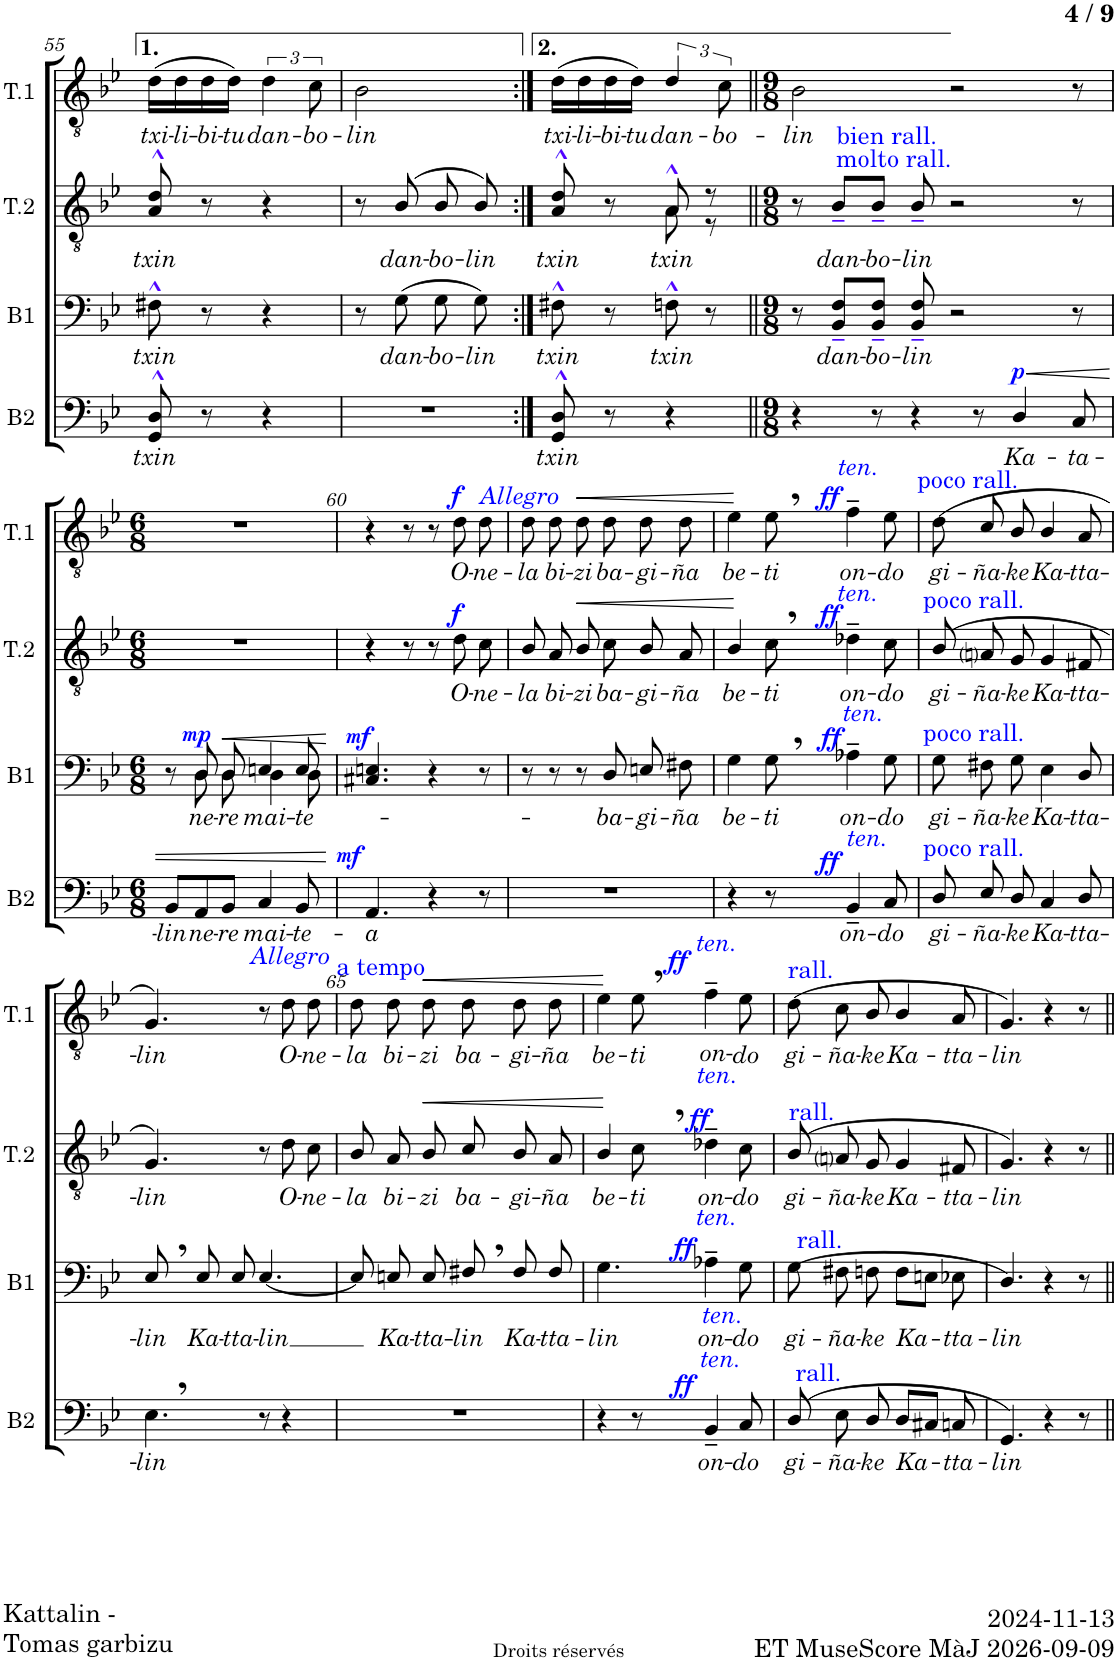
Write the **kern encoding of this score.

**kern	**text	**dynam	**kern	**text	**dynam	**kern	**text	**dynam	**kern	**text	**dynam
*part4	*part4	*part4	*part3	*part3	*part3	*part2	*part2	*part2	*part1	*part1	*part1
*staff4	*staff4	*staff4	*staff3	*staff3	*staff3	*staff2	*staff2	*staff2	*staff1	*staff1	*staff1
*I"Basse	*	*	*I"Baryton	*	*	*I"Ténor 2	*	*	*I"Ténor 1	*	*
*I'B2	*	*	*I'B1	*	*	*I'T.2	*	*	*I'T.1	*	*
!!LO:PB:g=z
*clefF4	*	*	*clefF4	*	*	*clefGv2	*	*	*clefGv2	*	*
*k[b-e-]	*	*	*k[b-e-]	*	*	*k[b-e-]	*	*	*k[b-e-]	*	*
*M2/4	*	*	*M2/4	*	*	*M2/4	*	*	*M2/4	*	*
=55	=55	=55	=55	=55	=55	=55	=55	=55	=55	=55	=55
!	!LO:LY:b	!	!	!LO:LY:b	!	!	!LO:LY:b	!	!	!LO:LY:b	!
8GG/^^ 8D/^^	txin	.	8F#X^^\	txin	.	8A/^^ 8d/^^	txin	.	(16d\LL	txi-	.
!	!	!	!	!	!	!	!	!	!	!LO:LY:b	!
.	.	.	.	.	.	.	.	.	16d\	-li-	.
!	!	!	!	!	!	!	!	!	!	!LO:LY:b	!
8r	.	.	8r	.	.	8r	.	.	16d\	-bi-	.
!	!	!	!	!	!	!	!	!	!	!LO:LY:b	!
.	.	.	.	.	.	.	.	.	16d\JJ)	-tu	.
!	!	!	!	!	!	!	!	!	!	!LO:LY:b	!
4r	.	.	4r	.	.	4r	.	.	6d\	dan-	.
!	!	!	!	!	!	!	!	!	!	!LO:LY:b	!
.	.	.	.	.	.	.	.	.	12c\	-bo-	.
=56	=56	=56	=56	=56	=56	=56	=56	=56	=56	=56	=56
!	!	!	!	!	!	!	!	!	!	!LO:LY:b	!
2r	.	.	8r	.	.	8r	.	.	2B-\	-lin	.
!	!	!	!	!LO:LY:b	!	!	!LO:LY:b	!	!	!	!
.	.	.	(8G\	dan-	.	(>8B-/	dan-	.	.	.	.
!	!	!	!	!LO:LY:b	!	!	!LO:LY:b	!	!	!	!
.	.	.	8G\	-bo-	.	8B-/	-bo-	.	.	.	.
!	!	!	!	!LO:LY:b	!	!	!LO:LY:b	!	!	!	!
.	.	.	8G\)	-lin	.	8B-/)	-lin	.	.	.	.
=57:|!	=57:|!	=57:|!	=57:|!	=57:|!	=57:|!	=57:|!	=57:|!	=57:|!	=57:|!	=57:|!	=57:|!
!	!LO:LY:b	!	!	!LO:LY:b	!	!	!LO:LY:b	!	!	!LO:LY:b	!
*	*	*	*	*	*	*^	*	*	*	*	*
8GG/^^ 8D/^^	txin	.	8F#X^^\	txin	.	8A/^^ 8d/^^	4ryy	txin	.	(16d\LL	txi-	.
!	!	!	!	!	!	!	!	!	!	!	!LO:LY:b	!
.	.	.	.	.	.	.	.	.	.	16d\	-li-	.
!	!	!	!	!	!	!	!	!	!	!	!LO:LY:b	!
8r	.	.	8r	.	.	8r	.	.	.	16d\	-bi-	.
!	!	!	!	!	!	!	!	!	!	!	!LO:LY:b	!
.	.	.	.	.	.	.	.	.	.	16d\JJ)	-tu	.
!	!	!	!	!LO:LY:b	!	!	!	!LO:LY:b	!	!	!LO:LY:b	!
4r	.	.	8Fn^^\	txin	.	8A^^\	8A/	txin	.	6d/	dan-	.
.	.	.	8r	.	.	8r	8r	.	.	.	.	.
!	!	!	!	!	!	!	!	!	!	!	!LO:LY:b	!
.	.	.	.	.	.	.	.	.	.	12c\	-bo-	.
*	*	*	*	*	*	*v	*v	*	*	*	*	*
=58||	=58||	=58||	=58||	=58||	=58||	=58||	=58||	=58||	=58||	=58||	=58||
*M9/8	*	*	*M9/8	*	*	*M9/8	*	*	*M9/8	*	*
!	!	!	!	!	!	!	!	!	!	!LO:LY:b	!
4r	.	.	8r	.	.	8r	.	.	2B-\	-lin	.
!	!	!	!	!	!	!LO:TX:a:color=#0000FF:t=molto rall.	!	!	!	!	!
!	!	!	!	!	!	!LO:TX:a:color=#0000FF:t=bien rall.	!	!	!	!	!
!	!	!	!	!LO:LY:b	!	!	!LO:LY:b	!	!	!	!
.	.	.	8BB-/~ 8F/~L	dan-	.	8B-~/L	dan-	.	.	.	.
!	!	!	!	!LO:LY:b	!	!	!LO:LY:b	!	!	!	!
8r	.	.	8BB-/~ 8F/~J	-bo-	.	8B-~/J	-bo-	.	.	.	.
!	!	!	!	!LO:LY:b	!	!	!LO:LY:b	!	!	!	!
4r	.	.	8BB-/~ 8F/~	-lin	.	8B-~/	-lin	.	.	.	.
.	.	.	2r	.	.	2r	.	.	2r	.	.
8r	.	.	.	.	.	.	.	.	.	.	.
!	!LO:LY:b	!LO:HP:b	!	!	!	!	!	!	!	!	!
!	!	!LO:DY:n=1:a	!	!	!	!	!	!	!	!	!
4D/	Ka-	< p	.	.	.	.	.	.	.	.	.
!	!LO:LY:b	!	!	!	!	!	!	!	!	!	!
8C/	-ta-	.	8r	.	.	8r	.	.	8r	.	.
!!LO:LB:g=z
=59	=59	=59	=59	=59	=59	=59	=59	=59	=59	=59	=59
*M6/8	*	*	*M6/8	*	*	*M6/8	*	*	*M6/8	*	*
!	!LO:LY:b	!	!	!	!	!	!	!	!	!	!
*	*	*	*^	*	*	*	*	*	*	*	*
8BB-/L	-lin	.	8r	8ryy	.	.	2.r	.	.	2.r	.	.
!	!LO:LY:b	!	!	!	!LO:LY:b	!LO:DY:a	!	!	!	!	!	!
8AA/	ne-	.	8D\	8D/	ne-	mp	.	.	.	.	.	.
!	!LO:LY:b	!	!	!	!LO:LY:b	!LO:HP:b	!	!	!	!	!	!
8BB-/J	-re	.	8D\	8D/	-re	<	.	.	.	.	.	.
!	!LO:LY:b	!	!	!	!LO:LY:b	!	!	!	!	!	!	!
4C/	mai-	.	4En/	4D\	mai-	.	.	.	.	.	.	.
!	!LO:LY:b	!	!	!	!LO:LY:b	!	!	!	!	!	!	!
8BB-/	-te-	.	8E/	8D\	-te-	.	.	.	.	.	.	.
*	*	*	*v	*v	*	*	*	*	*	*	*	*
.	.	[	.	.	[	.	.	.	.	.	.
=60	=60	=60	=60	=60	=60	=60	=60	=60	=60	=60	=60
!	!LO:LY:b	!LO:DY:a	!	!	!LO:DY:a	!	!	!	!	!	!
4.AA/	-a	mf	4.C#X/ 4.En/	.	mf	4r	.	.	4r	.	.
.	.	.	.	.	.	8r	.	.	8r	.	.
4r	.	.	4r	.	.	8r	.	.	8r	.	.
!	!	!	!	!	!	!	!	!	!LO:TX:a:i:color=#0000FF:t=Allegro	!	!
!	!	!	!	!	!	!	!LO:LY:b	!LO:DY:a	!	!LO:LY:b	!LO:DY:a
.	.	.	.	.	.	8d\	O-	f	8d\	O-	f
!	!	!	!	!	!	!	!LO:LY:b	!	!	!LO:LY:b	!
8r	.	.	8r	.	.	8c\	-ne-	.	8d\	-ne-	.
=61	=61	=61	=61	=61	=61	=61	=61	=61	=61	=61	=61
!	!	!	!	!	!	!	!LO:LY:b	!	!	!LO:LY:b	!
2.r	.	.	8r	.	.	8B-/	-la	.	8d\	-la	.
!	!	!	!	!	!	!	!LO:LY:b	!	!	!LO:LY:b	!
.	.	.	8r	.	.	8A/	bi-	.	8d\	bi-	.
!	!	!	!	!	!	!	!LO:LY:b	!LO:HP:b	!	!LO:LY:b	!LO:HP:b
.	.	.	8r	.	.	8B-/	-zi	<	8d\	-zi	<
!	!	!	!	!LO:LY:b	!	!	!LO:LY:b	!	!	!LO:LY:b	!
.	.	.	8D/	ba-	.	8c\	ba-	.	8d\	ba-	.
!	!	!	!	!LO:LY:b	!	!	!LO:LY:b	!	!	!LO:LY:b	!
.	.	.	8En/	-gi-	.	8B-/	-gi-	.	8d\	-gi-	.
!	!	!	!	!LO:LY:b	!	!	!LO:LY:b	!	!	!LO:LY:b	!
.	.	.	8F#X\	-ña	.	8A/	-ña	.	8d\	-ña	.
.	.	.	.	.	.	.	.	[	.	.	[
=62	=62	=62	=62	=62	=62	=62	=62	=62	=62	=62	=62
!	!	!	!	!LO:LY:b	!	!	!LO:LY:b	!	!	!LO:LY:b	!
4r	.	.	4G\	be-	.	4B-/	be-	.	4e-\	be-	.
!	!	!	!	!LO:LY:b	!	!	!LO:LY:b	!	!	!LO:LY:b	!
8r	.	.	8G,\	-ti	.	8c,\	-ti	.	8e-,\	-ti	.
!	!	!	!	!	!	!	!	!	!LO:TX:a:i:color=#0000FF:t=ten.	!	!
!	!	!	!	!	!	!LO:TX:a:i:color=#0000FF:t=ten.	!	!	!	!	!
!	!	!	!LO:TX:a:i:color=#0000FF:t=ten.	!	!	!	!	!	!	!	!
!LO:TX:a:i:color=#0000FF:t=ten.	!	!	!	!	!	!	!	!	!	!	!
!	!LO:LY:b	!LO:DY:a	!	!LO:LY:b	!LO:DY:a	!	!LO:LY:b	!LO:DY:a	!	!LO:LY:b	!LO:DY:a
4BB-;<~/	on-	ff	4A-X;<~\	on-	ff	4d-X;<~\	on-	ff	4f;<~\	on-	ff
!	!LO:LY:b	!	!	!LO:LY:b	!	!	!LO:LY:b	!	!	!LO:LY:b	!
8C/	-do	.	8G\	-do	.	8c\	-do	.	8e-\	-do	.
=63	=63	=63	=63	=63	=63	=63	=63	=63	=63	=63	=63
!	!	!	!	!	!	!	!	!	!LO:TX:a:color=#0000FF:t=poco rall.	!	!
!	!	!	!	!	!	!LO:TX:a:color=#0000FF:t=poco rall.	!	!	!	!	!
!	!	!	!LO:TX:a:color=#0000FF:t=poco rall.	!	!	!	!	!	!	!	!
!LO:TX:a:color=#0000FF:t=poco rall.	!	!	!	!	!	!	!	!	!	!	!
!	!LO:LY:b	!	!	!LO:LY:b	!	!	!LO:LY:b	!	!	!LO:LY:b	!
8D/	gi-	.	8G\	gi-	.	(>8B-/	gi-	.	(8d\	gi-	.
!	!LO:LY:b	!	!	!LO:LY:b	!	!	!LO:LY:b	!	!	!LO:LY:b	!
8E-/	-ña-	.	8F#X\	-ña-	.	8Ani/	-ña-	.	8c/	-ña-	.
!	!LO:LY:b	!	!	!LO:LY:b	!	!	!LO:LY:b	!	!	!LO:LY:b	!
8D/	-ke	.	8G\	-ke	.	8G/	-ke	.	8B-/	-ke	.
!	!LO:LY:b	!	!	!LO:LY:b	!	!	!LO:LY:b	!	!	!LO:LY:b	!
4C/	Ka-	.	4E-\	Ka-	.	4G/	Ka-	.	4B-/	Ka-	.
!	!LO:LY:b	!	!	!LO:LY:b	!	!	!LO:LY:b	!	!	!LO:LY:b	!
8D/	-tta-	.	8D/	-tta-	.	8F#X/	-tta-	.	8A/	-tta-	.
!!LO:LB:g=z
=64	=64	=64	=64	=64	=64	=64	=64	=64	=64	=64	=64
!	!LO:LY:b	!	!	!LO:LY:b	!	!	!LO:LY:b	!	!	!LO:LY:b	!
4.E-\	-lin	.	8E-,/	-lin	.	4.G/)	-lin	.	4.G/)	-lin	.
!	!	!	!	!LO:LY:b	!	!	!	!	!	!	!
.	.	.	8E-/	Ka-	.	.	.	.	.	.	.
!	!	!	!	!LO:LY:b	!	!	!	!	!	!	!
.	.	.	8E-/	-tta-	.	.	.	.	.	.	.
!	!	!	!	!LO:LY:b	!	!	!	!	!	!	!
8r	.	.	[4.E-/	-lin	.	8r	.	.	8r	.	.
!	!	!	!	!	!	!	!	!	!LO:TX:a:color=#0000FF:t=a tempo	!	!
!	!	!	!	!	!	!	!LO:LY:b	!	!	!LO:LY:b	!
4r	.	.	.	.	.	8d\	O-	.	8d\	O-	.
!	!	!	!	!	!	!	!	!	!LO:TX:a:i:color=#0000FF:t=Allegro	!	!
!	!	!	!	!	!	!	!LO:LY:b	!	!	!LO:LY:b	!
.	.	.	.	.	.	8c\	-ne-	.	8d\	-ne-	.
=65	=65	=65	=65	=65	=65	=65	=65	=65	=65	=65	=65
!	!	!	!	!	!	!	!LO:LY:b	!	!	!LO:LY:b	!
2.r	.	.	8E-/]	.	.	8B-/	-la	.	8d\	-la	.
!	!	!	!	!LO:LY:b	!	!	!LO:LY:b	!	!	!LO:LY:b	!
.	.	.	8En/	Ka-	.	8A/	bi-	.	8d\	bi-	.
!	!	!	!	!LO:LY:b	!	!	!LO:LY:b	!LO:HP:b	!	!LO:LY:b	!LO:HP:b
.	.	.	8E/	-tta-	.	8B-/	-zi	<	8d\	-zi	<
!	!	!	!	!LO:LY:b	!	!	!LO:LY:b	!	!	!LO:LY:b	!
.	.	.	8F#X,/	-lin	.	8c/	ba-	.	8d\	ba-	.
!	!	!	!	!LO:LY:b	!	!	!LO:LY:b	!	!	!LO:LY:b	!
.	.	.	8F#/	Ka-	.	8B-/	-gi-	.	8d\	-gi-	.
!	!	!	!	!LO:LY:b	!	!	!LO:LY:b	!	!	!LO:LY:b	!
.	.	.	8F#/	-tta-	.	8A/	-ña	.	8d\	-ña	.
.	.	.	.	.	.	.	.	[	.	.	[
=66	=66	=66	=66	=66	=66	=66	=66	=66	=66	=66	=66
!	!	!	!	!LO:LY:b	!	!	!LO:LY:b	!	!	!LO:LY:b	!
*	*	*	*	*	*	*	*	*	*^	*	*
4r	.	.	4.G\	-lin	.	4B-/	be-	.	4e-\	4ryy	be-	.
!	!	!	!	!	!	!	!LO:LY:b	!	!	!	!LO:LY:b	!
8r	.	.	.	.	.	8c,\	-ti	.	8e-,\	16ryy	-ti	.
!	!	!	!	!	!	!	!	!	!	!	!	!LO:DY:a
.	.	.	.	.	.	.	.	.	.	4..ryy	.	ff
!	!	!	!	!	!	!	!	!	!LO:TX:a:i:color=#0000FF:t=ten.	!	!	!
!	!	!	!	!	!	!LO:TX:a:i:color=#0000FF:t=ten.	!	!	!	!	!	!
!	!	!	!LO:TX:b:i:color=#0000FF:t=ten.	!	!	!	!	!	!	!	!	!
!	!	!	!LO:TX:a:i:color=#0000FF:t=ten.	!	!	!	!	!	!	!	!	!
!LO:TX:a:i:color=#0000FF:t=ten.	!	!	!	!	!	!	!	!	!	!	!	!
!	!LO:LY:b	!LO:DY:a	!	!LO:LY:b	!LO:DY:a	!	!LO:LY:b	!LO:DY:a	!	!	!LO:LY:b	!
4BB-;<~/	on-	ff	4A-X;<~\	on-	ff	4d-X;<~\	on-	ff	4f;<~\	.	on-	.
!	!LO:LY:b	!	!	!LO:LY:b	!	!	!LO:LY:b	!	!	!	!LO:LY:b	!
8C/	-do	.	8G\	-do	.	8c\	-do	.	8e-\	.	-do	.
=67	=67	=67	=67	=67	=67	=67	=67	=67	=67	=67	=67	=67
!	!	!	!	!	!	!	!	!	!LO:TX:a:color=#0000FF:t=rall.	!	!	!
!	!	!	!	!	!	!LO:TX:a:color=#0000FF:t=rall.	!	!	!	!	!	!
!	!	!	!LO:TX:a:color=#0000FF:t=rall.	!	!	!	!	!	!	!	!	!
!LO:TX:a:color=#0000FF:t=rall.	!	!	!	!	!	!	!	!	!	!	!	!
!	!LO:LY:b	!	!	!LO:LY:b	!	!	!LO:LY:b	!	!	!	!LO:LY:b	!
*	*	*	*	*	*	*	*	*	*v	*v	*	*
(8D/	gi-	.	(8G\	gi-	.	(>8B-/	gi-	.	(8d\	gi-	.
!	!LO:LY:b	!	!	!LO:LY:b	!	!	!LO:LY:b	!	!	!LO:LY:b	!
8E-\	-ña-	.	8F#X\	-ña-	.	8Ani/	-ña-	.	8c\	-ña-	.
!	!LO:LY:b	!	!	!LO:LY:b	!	!	!LO:LY:b	!	!	!LO:LY:b	!
8D/	-ke	.	8Fn\	-ke	.	8G/	-ke	.	8B-/	-ke	.
!	!LO:LY:b	!	!	!LO:LY:b	!	!	!LO:LY:b	!	!	!LO:LY:b	!
8D/L	Ka-	.	8F\L	Ka-	.	4G/	Ka-	.	4B-/	Ka-	.
8C#X/J	.	.	8En\J	.	.	.	.	.	.	.	.
!	!LO:LY:b	!	!	!LO:LY:b	!	!	!LO:LY:b	!	!	!LO:LY:b	!
8Cn/	-tta-	.	8E-X\	-tta-	.	8F#X/	-tta-	.	8A/	-tta-	.
=68	=68	=68	=68	=68	=68	=68	=68	=68	=68	=68	=68
!	!LO:LY:b	!	!	!LO:LY:b	!	!	!LO:LY:b	!	!	!LO:LY:b	!
4.GG/)	-lin	.	4.D/)	-lin	.	4.G/)	-lin	.	4.G/)	-lin	.
4r	.	.	4r	.	.	4r	.	.	4r	.	.
8r	.	.	8r	.	.	8r	.	.	8r	.	.
=||	=||	=||	=||	=||	=||	=||	=||	=||	=||	=||	=||
*-	*-	*-	*-	*-	*-	*-	*-	*-	*-	*-	*-
